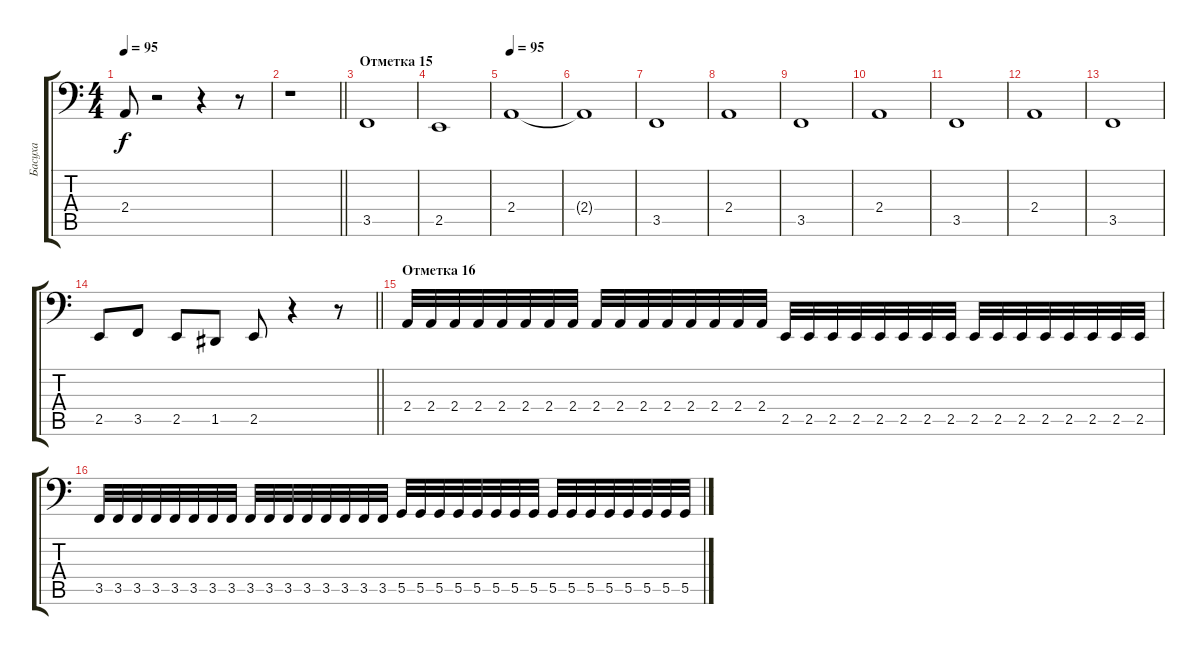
\track ("Басуха" "Басуха") {instrument electricbassfinger}
\staff {score tabs}
\tuning (Bb2 F2 C2 G1 D1 A0) {hide}
\ts (4 4)
\tempo 95
\clef f4
\ks c
2.4.8{dy f} r.2 r.4 r.8 |
\barLineRight lightlight
r.1 |
\section ("" "Отметка 15")
3.5.1 |
2.5.1 |
\tempo 95
2.4.1 |
2.4{t}.1 |
3.5.1 |
2.4.1 |
3.5.1 |
2.4.1 |
3.5.1 |
2.4.1 |
3.5.1 |
\barLineRight lightlight
2.5.8 3.5.8 2.5.8 1.5.8 2.5.8 r.4 r.8 |
\section ("" "Отметка 16")
2.4.32 2.4.32 2.4.32 2.4.32 2.4.32 2.4.32 2.4.32 2.4.32 2.4.32 2.4.32 2.4.32 2.4.32 2.4.32 2.4.32 2.4.32 2.4.32 2.5.32 2.5.32 2.5.32 2.5.32 2.5.32 2.5.32 2.5.32 2.5.32 2.5.32 2.5.32 2.5.32 2.5.32 2.5.32 2.5.32 2.5.32 2.5.32 |
3.5.32 3.5.32 3.5.32 3.5.32 3.5.32 3.5.32 3.5.32 3.5.32 3.5.32 3.5.32 3.5.32 3.5.32 3.5.32 3.5.32 3.5.32 3.5.32 5.5.32 5.5.32 5.5.32 5.5.32 5.5.32 5.5.32 5.5.32 5.5.32 5.5.32 5.5.32 5.5.32 5.5.32 5.5.32 5.5.32 5.5.32 5.5.32
